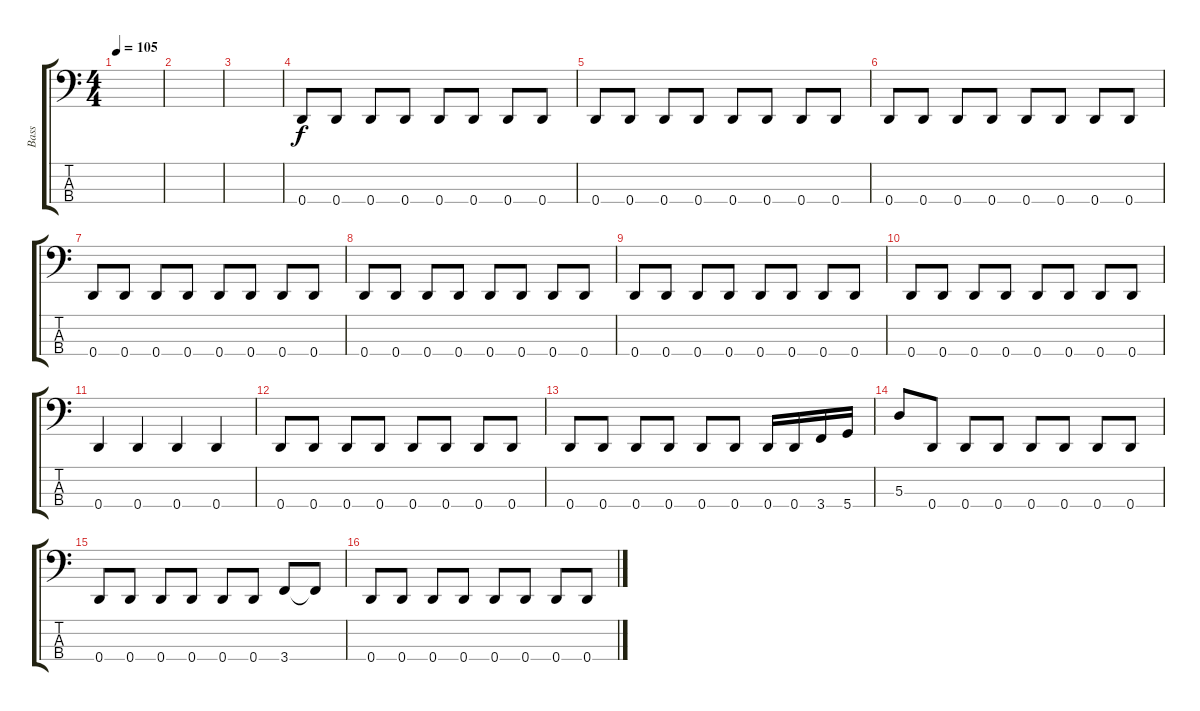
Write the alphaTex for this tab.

\track ("Bass" "Bass") {instrument electricbassfinger}
\staff {score tabs}
\tuning (G2 D2 A1 D1) {hide}
\ts (4 4)
\tempo 105
\clef f4
\ks c
|
|
|
0.4.8 0.4.8 0.4.8 0.4.8 0.4.8 0.4.8 0.4.8 0.4.8 |
0.4.8 0.4.8 0.4.8 0.4.8 0.4.8 0.4.8 0.4.8 0.4.8 |
0.4.8 0.4.8 0.4.8 0.4.8 0.4.8 0.4.8 0.4.8 0.4.8 |
0.4.8 0.4.8 0.4.8 0.4.8 0.4.8 0.4.8 0.4.8 0.4.8 |
0.4.8 0.4.8 0.4.8 0.4.8 0.4.8 0.4.8 0.4.8 0.4.8 |
0.4.8 0.4.8 0.4.8 0.4.8 0.4.8 0.4.8 0.4.8 0.4.8 |
0.4.8 0.4.8 0.4.8 0.4.8 0.4.8 0.4.8 0.4.8 0.4.8 |
0.4.4 0.4.4 0.4.4 0.4.4 |
0.4.8 0.4.8 0.4.8 0.4.8 0.4.8 0.4.8 0.4.8 0.4.8 |
0.4.8 0.4.8 0.4.8 0.4.8 0.4.8 0.4.8 0.4.16 0.4.16 3.4.16 5.4.16 |
5.3.8 0.4.8 0.4.8 0.4.8 0.4.8 0.4.8 0.4.8 0.4.8 |
0.4.8 0.4.8 0.4.8 0.4.8 0.4.8 0.4.8 3.4.8 3.4{t}.8 |
0.4.8 0.4.8 0.4.8 0.4.8 0.4.8 0.4.8 0.4.8 0.4.8
